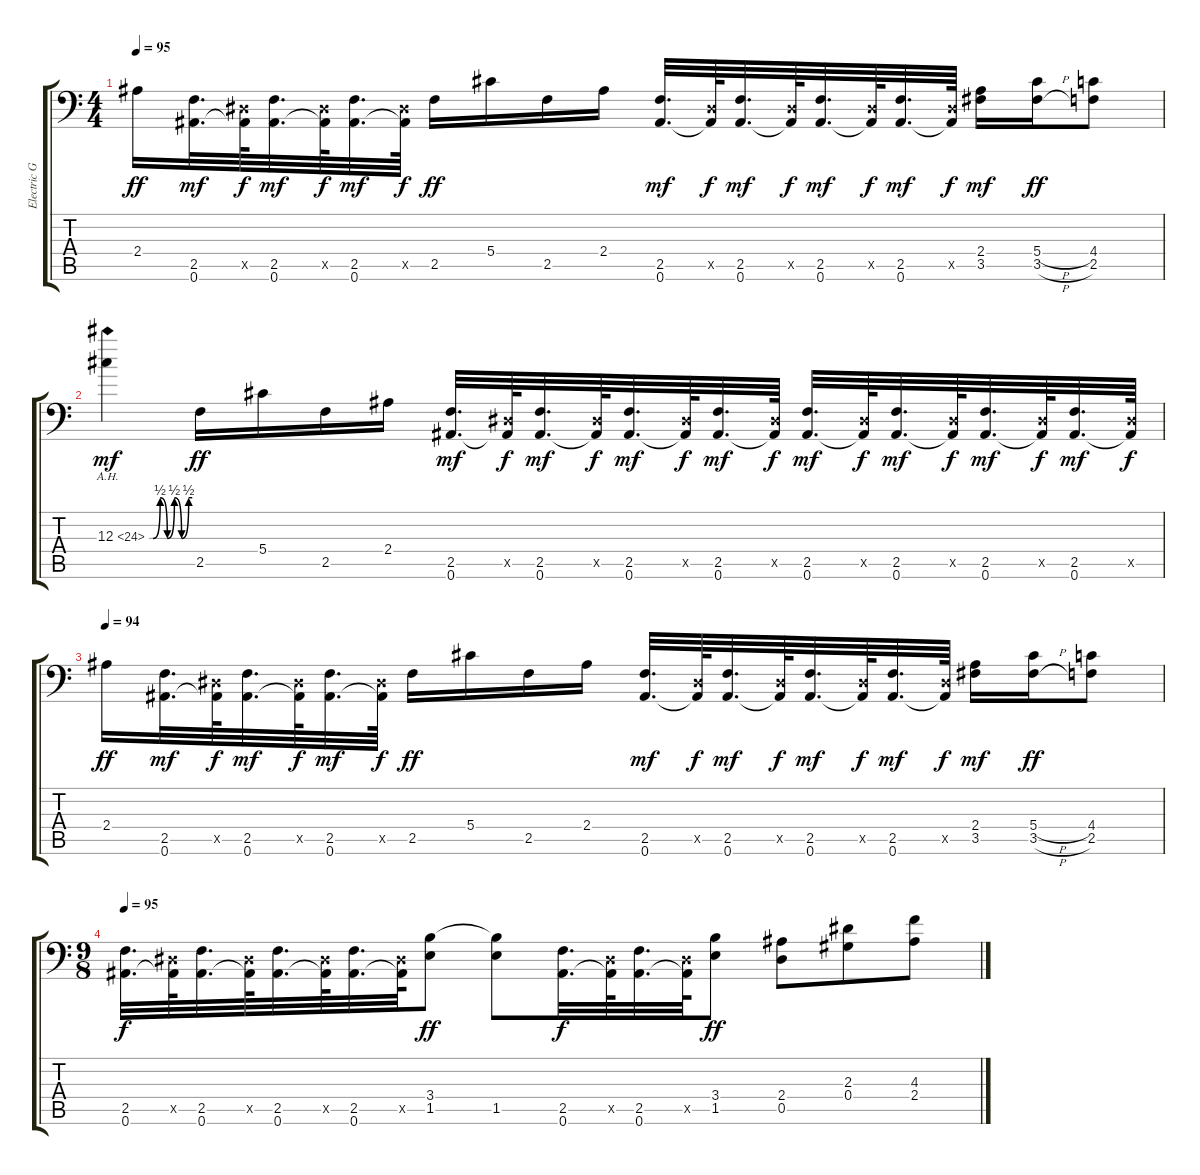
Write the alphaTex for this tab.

\track ("Electric Guitar 4" "Electric G") {instrument distortionguitar}
\staff {score tabs}
\tuning (Bb3 F3 Db3 Ab2 Eb2 Bb1) {hide}
\ts (4 4)
\tempo 95
\clef f4
\ks c
2.4.16{dy ff} (2.5 0.6).32{d dy mf} (0.5{x} 0.6{t}).64{dy f} (2.5 0.6).32{d dy mf} (0.5{x} 0.6{t}).64{dy f} (2.5 0.6).32{d dy mf} (0.5{x} 0.6{t}).64{dy f} 2.5.16{dy ff} 5.4.16 2.5.16 2.4.16 (2.5 0.6).32{d dy mf} (0.5{x} 0.6{t}).64{dy f} (2.5 0.6).32{d dy mf} (0.5{x} 0.6{t}).64{dy f} (2.5 0.6).32{d dy mf} (0.5{x} 0.6{t}).64{dy f} (2.5 0.6).32{d dy mf} (0.5{x} 0.6{t}).64{dy f} (2.4 3.5).16{dy mf} (5.4{h} 3.5{h}).16{dy ff} (4.4 2.5).8 |
12.3{be (custom 0 0 2 0 5 0 15 2 25 0 35 2 45 0 55 2 60 2) ah 12}.4{dy mf} 2.5.16{dy ff} 5.4.16 2.5.16 2.4.16 (2.5 0.6).32{d dy mf} (0.5{x} 0.6{t}).64{dy f} (2.5 0.6).32{d dy mf} (0.5{x} 0.6{t}).64{dy f} (2.5 0.6).32{d dy mf} (0.5{x} 0.6{t}).64{dy f} (2.5 0.6).32{d dy mf} (0.5{x} 0.6{t}).64{dy f} (2.5 0.6).32{d dy mf} (0.5{x} 0.6{t}).64{dy f} (2.5 0.6).32{d dy mf} (0.5{x} 0.6{t}).64{dy f} (2.5 0.6).32{d dy mf} (0.5{x} 0.6{t}).64{dy f} (2.5 0.6).32{d dy mf} (0.5{x} 0.6{t}).64{dy f} |
\tempo 94
2.4.16{dy ff} (2.5 0.6).32{d dy mf} (0.5{x} 0.6{t}).64{dy f} (2.5 0.6).32{d dy mf} (0.5{x} 0.6{t}).64{dy f} (2.5 0.6).32{d dy mf} (0.5{x} 0.6{t}).64{dy f} 2.5.16{dy ff} 5.4.16 2.5.16 2.4.16 (2.5 0.6).32{d dy mf} (0.5{x} 0.6{t}).64{dy f} (2.5 0.6).32{d dy mf} (0.5{x} 0.6{t}).64{dy f} (2.5 0.6).32{d dy mf} (0.5{x} 0.6{t}).64{dy f} (2.5 0.6).32{d dy mf} (0.5{x} 0.6{t}).64{dy f} (2.4 3.5).16{dy mf} (5.4{h} 3.5{h}).16{dy ff} (4.4 2.5).8 |
\ts (9 8)
\tempo 95
(2.5 0.6).32{d dy f} (0.5{x} 0.6{t}).64 (2.5 0.6).32{d} (0.5{x} 0.6{t}).64 (2.5 0.6).32{d} (0.5{x} 0.6{t}).64 (2.5 0.6).32{d} (0.5{x} 0.6{t}).64 (3.4 1.5).8{dy ff} (3.4{t} 1.5).8 (2.5 0.6).32{d dy f} (0.5{x} 0.6{t}).64 (2.5 0.6).32{d} (0.5{x} 0.6{t}).64 (3.4 1.5).8{dy ff} (2.4 0.5).8 (2.3 0.4).8 (4.3 2.4).8
